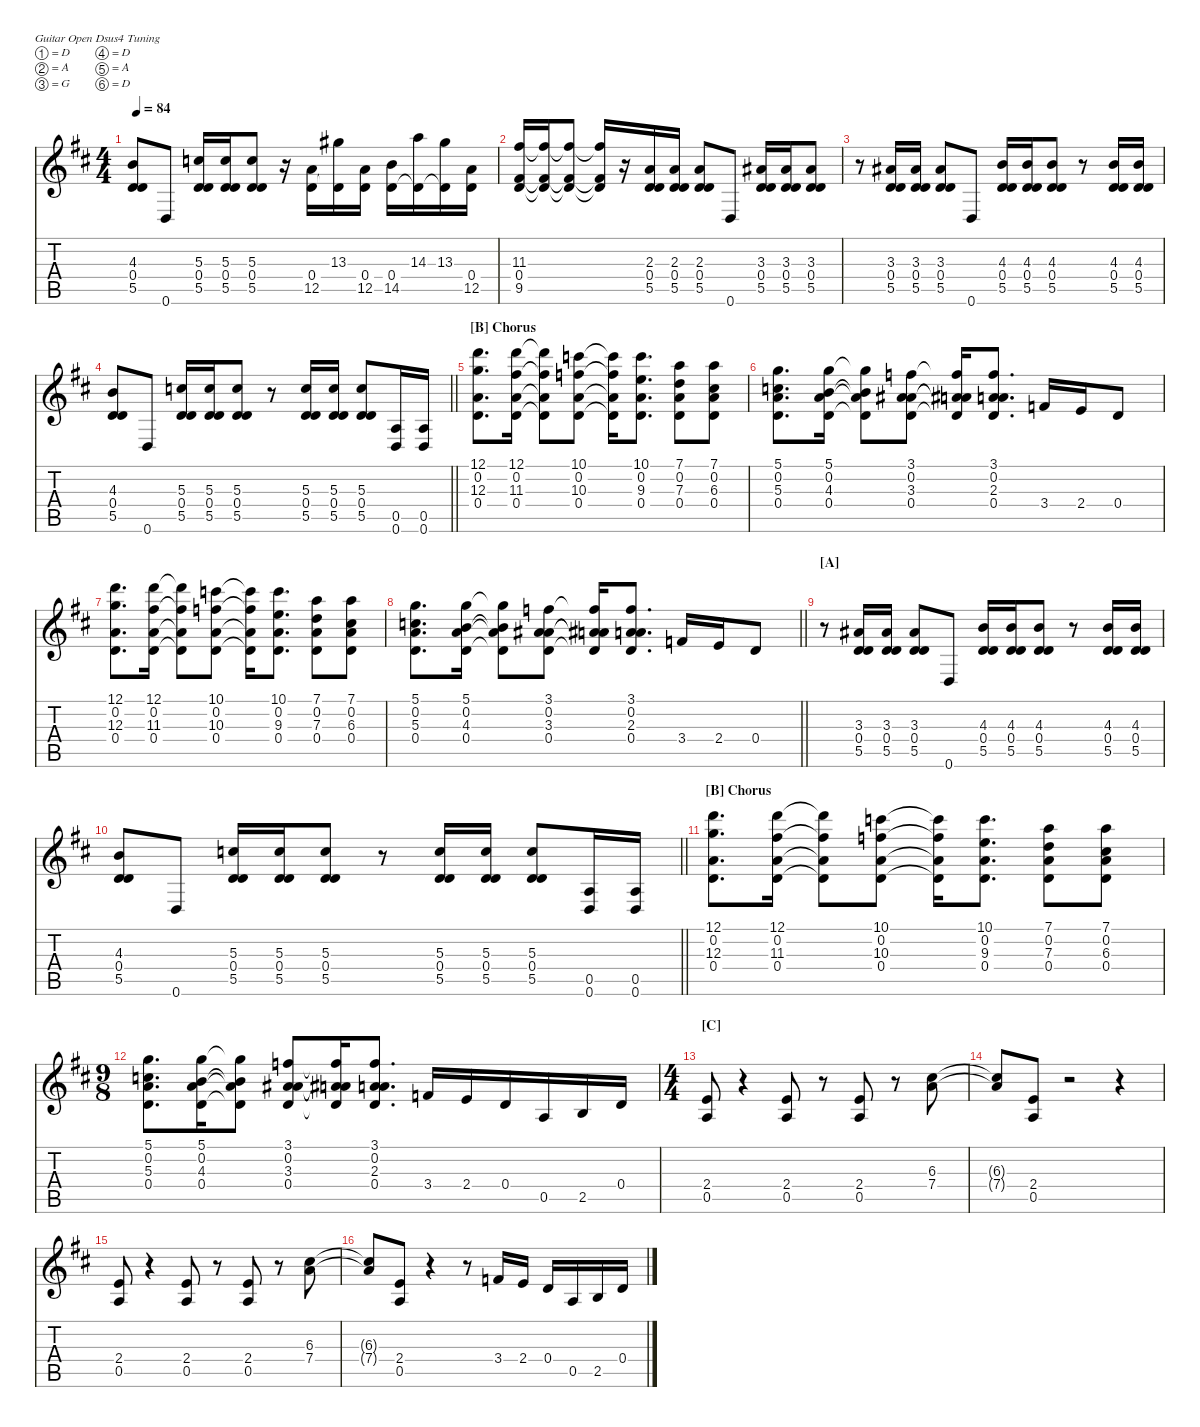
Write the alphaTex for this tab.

\hideDynamics
\bracketExtendMode nobrackets
\singleTrackTrackNamePolicy hidden
\multiTrackTrackNamePolicy hidden
\otherSystemsTrackNameOrientation horizontal
\track ("Electric Guitar" "E-Gt") {mute instrument distortionguitar}
\staff {score tabs}
\tuning (D4 A3 G3 D3 A2 D2)
\ts (4 4)
\tempo 84
\clef g2
\scale
0.333333
\ks d
(4.3{acc forcenatural} 0.4{acc forcenatural} 5.5{acc forcenatural}).8{dy f} 0.6{acc forcenatural}.8 (5.3{acc forcenatural} 0.4{acc forcenatural} 5.5{acc forcenatural}).16 (5.3{acc forcenatural} 0.4{acc forcenatural} 5.5{acc forcenatural}).16 (5.3{acc forcenatural} 0.4{acc forcenatural} 5.5{acc forcenatural}).8 r.16 (12.5{acc forcenatural} 0.4{acc forcenatural}).16 (13.3{acc #} 0.4{t acc forcenatural}).16 (12.5{acc forcenatural} 0.4{acc forcenatural}).16 (14.5{acc forcenatural} 0.4{acc forcenatural}).16 (14.3{acc forcenatural} 0.4{t acc forcenatural}).16 (13.3{acc #} 0.4{t acc forcenatural}).16 (12.5{acc forcenatural} 0.4{acc forcenatural}).16 |
\scale
0.333333 (9.5{acc #} 0.4{acc forcenatural} 11.3{acc #}).16 (9.5{t acc #} 0.4{t acc forcenatural} 11.3{t acc #}).16 (9.5{t acc #} 0.4{t acc forcenatural} 11.3{t acc #}).8 (9.5{t acc #} 0.4{t acc forcenatural} 11.3{t acc #}).16 r.16 (2.3{acc forcenatural} 0.4{acc forcenatural} 5.5{acc forcenatural}).16 (2.3{acc forcenatural} 0.4{acc forcenatural} 5.5{acc forcenatural}).16 (2.3{acc forcenatural} 0.4{acc forcenatural} 5.5{acc forcenatural}).8 0.6{acc forcenatural}.8 (3.3{acc #} 0.4{acc forcenatural} 5.5{acc forcenatural}).16 (3.3{acc #} 0.4{acc forcenatural} 5.5{acc forcenatural}).16 (3.3{acc #} 0.4{acc forcenatural} 5.5{acc forcenatural}).8 |
\scale
0.333333 r.8 (3.3{acc #} 0.4{acc forcenatural} 5.5{acc forcenatural}).16 (3.3{acc #} 0.4{acc forcenatural} 5.5{acc forcenatural}).16 (3.3{acc #} 0.4{acc forcenatural} 5.5{acc forcenatural}).8 0.6{acc forcenatural}.8 (4.3{acc forcenatural} 0.4{acc forcenatural} 5.5{acc forcenatural}).16 (4.3{acc forcenatural} 0.4{acc forcenatural} 5.5{acc forcenatural}).16 (4.3{acc forcenatural} 0.4{acc forcenatural} 5.5{acc forcenatural}).8 r.8 (4.3{acc forcenatural} 0.4{acc forcenatural} 5.5{acc forcenatural}).16 (4.3{acc forcenatural} 0.4{acc forcenatural} 5.5{acc forcenatural}).16 |
\scale
0.333333
\barLineRight lightlight
(4.3{acc forcenatural} 0.4{acc forcenatural} 5.5{acc forcenatural}).8 0.6{acc forcenatural}.8 (5.3{acc forcenatural} 0.4{acc forcenatural} 5.5{acc forcenatural}).16 (5.3{acc forcenatural} 0.4{acc forcenatural} 5.5{acc forcenatural}).16 (5.3{acc forcenatural} 0.4{acc forcenatural} 5.5{acc forcenatural}).8 r.8 (5.3{acc forcenatural} 0.4{acc forcenatural} 5.5{acc forcenatural}).16 (5.3{acc forcenatural} 0.4{acc forcenatural} 5.5{acc forcenatural}).16 (5.3{acc forcenatural} 0.4{acc forcenatural} 5.5{acc forcenatural}).8 (0.5{acc forcenatural} 0.6{acc forcenatural}).16 (0.5{acc forcenatural} 0.6{acc forcenatural}).16 |
\section ("B" "Chorus")
\scale
0.333333 (12.1{acc forcenatural} 0.2{acc forcenatural} 12.3{acc forcenatural} 0.4{acc forcenatural}).8{d} (12.1{acc forcenatural} 0.2{acc forcenatural} 11.3{acc #} 0.4{acc forcenatural}).16 (12.1{t acc forcenatural} 0.2{t acc forcenatural} 11.3{t acc #} 0.4{t acc forcenatural}).8 (10.1{acc forcenatural} 0.2{acc forcenatural} 10.3{acc forcenatural} 0.4{acc forcenatural}).8 (10.1{t acc forcenatural} 0.2{t acc forcenatural} 10.3{t acc forcenatural} 0.4{t acc forcenatural}).16 (10.1{acc forcenatural} 0.2{acc forcenatural} 9.3{acc forcenatural} 0.4{acc forcenatural}).8{d} (7.1{acc forcenatural} 0.2{acc forcenatural} 7.3{acc forcenatural} 0.4{acc forcenatural}).8 (7.1{acc forcenatural} 0.2{acc forcenatural} 6.3{acc #} 0.4{acc forcenatural}).8 |
\scale
0.333333 (5.1{acc forcenatural} 0.2{acc forcenatural} 5.3{acc forcenatural} 0.4{acc forcenatural}).8{d} (5.1{acc forcenatural} 0.2{acc forcenatural} 4.3{acc forcenatural} 0.4{acc forcenatural}).16 (5.1{t acc forcenatural} 0.2{t acc forcenatural} 4.3{t acc forcenatural} 0.4{t acc forcenatural}).8 (3.1{acc forcenatural} 0.2{acc forcenatural} 3.3{acc #} 0.4{acc forcenatural}).8 (3.1{t acc forcenatural} 0.2{t acc forcenatural} 3.3{t acc #} 0.4{t acc forcenatural}).16 (3.1{acc forcenatural} 0.2{acc forcenatural} 2.3{acc forcenatural} 0.4{acc forcenatural}).8{d} 3.4{acc forcenatural}.16 2.4{acc forcenatural}.16 0.4{acc forcenatural}.8 |
\scale
0.333333 (12.1{acc forcenatural} 0.2{acc forcenatural} 12.3{acc forcenatural} 0.4{acc forcenatural}).8{d} (12.1{acc forcenatural} 0.2{acc forcenatural} 11.3{acc #} 0.4{acc forcenatural}).16 (12.1{t acc forcenatural} 0.2{t acc forcenatural} 11.3{t acc #} 0.4{t acc forcenatural}).8 (10.1{acc forcenatural} 0.2{acc forcenatural} 10.3{acc forcenatural} 0.4{acc forcenatural}).8 (10.1{t acc forcenatural} 0.2{t acc forcenatural} 10.3{t acc forcenatural} 0.4{t acc forcenatural}).16 (10.1{acc forcenatural} 0.2{acc forcenatural} 9.3{acc forcenatural} 0.4{acc forcenatural}).8{d} (7.1{acc forcenatural} 0.2{acc forcenatural} 7.3{acc forcenatural} 0.4{acc forcenatural}).8 (7.1{acc forcenatural} 0.2{acc forcenatural} 6.3{acc #} 0.4{acc forcenatural}).8 |
\scale
0.333333
\barLineRight lightlight
(5.1{acc forcenatural} 0.2{acc forcenatural} 5.3{acc forcenatural} 0.4{acc forcenatural}).8{d} (5.1{acc forcenatural} 0.2{acc forcenatural} 4.3{acc forcenatural} 0.4{acc forcenatural}).16 (5.1{t acc forcenatural} 0.2{t acc forcenatural} 4.3{t acc forcenatural} 0.4{t acc forcenatural}).8 (3.1{acc forcenatural} 0.2{acc forcenatural} 3.3{acc #} 0.4{acc forcenatural}).8 (3.1{t acc forcenatural} 0.2{t acc forcenatural} 3.3{t acc #} 0.4{t acc forcenatural}).16 (3.1{acc forcenatural} 0.2{acc forcenatural} 2.3{acc forcenatural} 0.4{acc forcenatural}).8{d} 3.4{acc forcenatural}.16 2.4{acc forcenatural}.16 0.4{acc forcenatural}.8 |
\section ("A" "")
\scale
0.333333 r.8 (3.3{acc #} 0.4{acc forcenatural} 5.5{acc forcenatural}).16 (3.3{acc #} 0.4{acc forcenatural} 5.5{acc forcenatural}).16 (3.3{acc #} 0.4{acc forcenatural} 5.5{acc forcenatural}).8 0.6{acc forcenatural}.8 (4.3{acc forcenatural} 0.4{acc forcenatural} 5.5{acc forcenatural}).16 (4.3{acc forcenatural} 0.4{acc forcenatural} 5.5{acc forcenatural}).16 (4.3{acc forcenatural} 0.4{acc forcenatural} 5.5{acc forcenatural}).8 r.8 (4.3{acc forcenatural} 0.4{acc forcenatural} 5.5{acc forcenatural}).16 (4.3{acc forcenatural} 0.4{acc forcenatural} 5.5{acc forcenatural}).16 |
\scale
0.333333
\barLineRight lightlight
(4.3{acc forcenatural} 0.4{acc forcenatural} 5.5{acc forcenatural}).8 0.6{acc forcenatural}.8 (5.3{acc forcenatural} 0.4{acc forcenatural} 5.5{acc forcenatural}).16 (5.3{acc forcenatural} 0.4{acc forcenatural} 5.5{acc forcenatural}).16 (5.3{acc forcenatural} 0.4{acc forcenatural} 5.5{acc forcenatural}).8 r.8 (5.3{acc forcenatural} 0.4{acc forcenatural} 5.5{acc forcenatural}).16 (5.3{acc forcenatural} 0.4{acc forcenatural} 5.5{acc forcenatural}).16 (5.3{acc forcenatural} 0.4{acc forcenatural} 5.5{acc forcenatural}).8 (0.5{acc forcenatural} 0.6{acc forcenatural}).16 (0.5{acc forcenatural} 0.6{acc forcenatural}).16 |
\section ("B" "Chorus")
\scale
0.265823 (12.1{acc forcenatural} 0.2{acc forcenatural} 12.3{acc forcenatural} 0.4{acc forcenatural}).8{d} (12.1{acc forcenatural} 0.2{acc forcenatural} 11.3{acc #} 0.4{acc forcenatural}).16 (12.1{t acc forcenatural} 0.2{t acc forcenatural} 11.3{t acc #} 0.4{t acc forcenatural}).8 (10.1{acc forcenatural} 0.2{acc forcenatural} 10.3{acc forcenatural} 0.4{acc forcenatural}).8 (10.1{t acc forcenatural} 0.2{t acc forcenatural} 10.3{t acc forcenatural} 0.4{t acc forcenatural}).16 (10.1{acc forcenatural} 0.2{acc forcenatural} 9.3{acc forcenatural} 0.4{acc forcenatural}).8{d} (7.1{acc forcenatural} 0.2{acc forcenatural} 7.3{acc forcenatural} 0.4{acc forcenatural}).8 (7.1{acc forcenatural} 0.2{acc forcenatural} 6.3{acc #} 0.4{acc forcenatural}).8 |
\ts (9 8)
\beaming (8 3 3 3)
\scale
0.367089 (5.1{acc forcenatural} 0.2{acc forcenatural} 5.3{acc forcenatural} 0.4{acc forcenatural}).8{d} (5.1{acc forcenatural} 0.2{acc forcenatural} 4.3{acc forcenatural} 0.4{acc forcenatural}).16 (5.1{t acc forcenatural} 0.2{t acc forcenatural} 4.3{t acc forcenatural} 0.4{t acc forcenatural}).8 (3.1{acc forcenatural} 0.2{acc forcenatural} 3.3{acc #} 0.4{acc forcenatural}).8 (3.1{t acc forcenatural} 0.2{t acc forcenatural} 3.3{t acc #} 0.4{t acc forcenatural}).16 (3.1{acc forcenatural} 0.2{acc forcenatural} 2.3{acc forcenatural} 0.4{acc forcenatural}).8{d} 3.4{acc forcenatural}.16 2.4{acc forcenatural}.16 0.4{acc forcenatural}.16 0.5{acc forcenatural}.16 2.5{acc forcenatural}.16 0.4{acc forcenatural}.16 |
\ts (4 4)
\beaming (8 2 2 2 2)
\section ("C" "")
\scale
0.367089 (2.4{acc forcenatural} 0.5{acc forcenatural}).8 r.4 (2.4{acc forcenatural} 0.5{acc forcenatural}).8 r.8 (2.4{acc forcenatural} 0.5{acc forcenatural}).8 r.8 (6.3{acc #} 7.4{acc forcenatural}).8 |
\scale
0.333333 (6.3{t acc #} 7.4{t acc forcenatural}).8 (2.4{acc forcenatural} 0.5{acc forcenatural}).8 r.2 r.4 |
\scale
0.333333 (2.4{acc forcenatural} 0.5{acc forcenatural}).8 r.4 (2.4{acc forcenatural} 0.5{acc forcenatural}).8 r.8 (2.4{acc forcenatural} 0.5{acc forcenatural}).8 r.8 (6.3{acc #} 7.4{acc forcenatural}).8 |
\scale
0.333333 (6.3{t acc #} 7.4{t acc forcenatural}).8 (2.4{acc forcenatural} 0.5{acc forcenatural}).8 r.4 r.8 3.4{acc forcenatural}.16 2.4{acc forcenatural}.16 0.4{acc forcenatural}.16 0.5{acc forcenatural}.16 2.5{acc forcenatural}.16 0.4{acc forcenatural}.16
